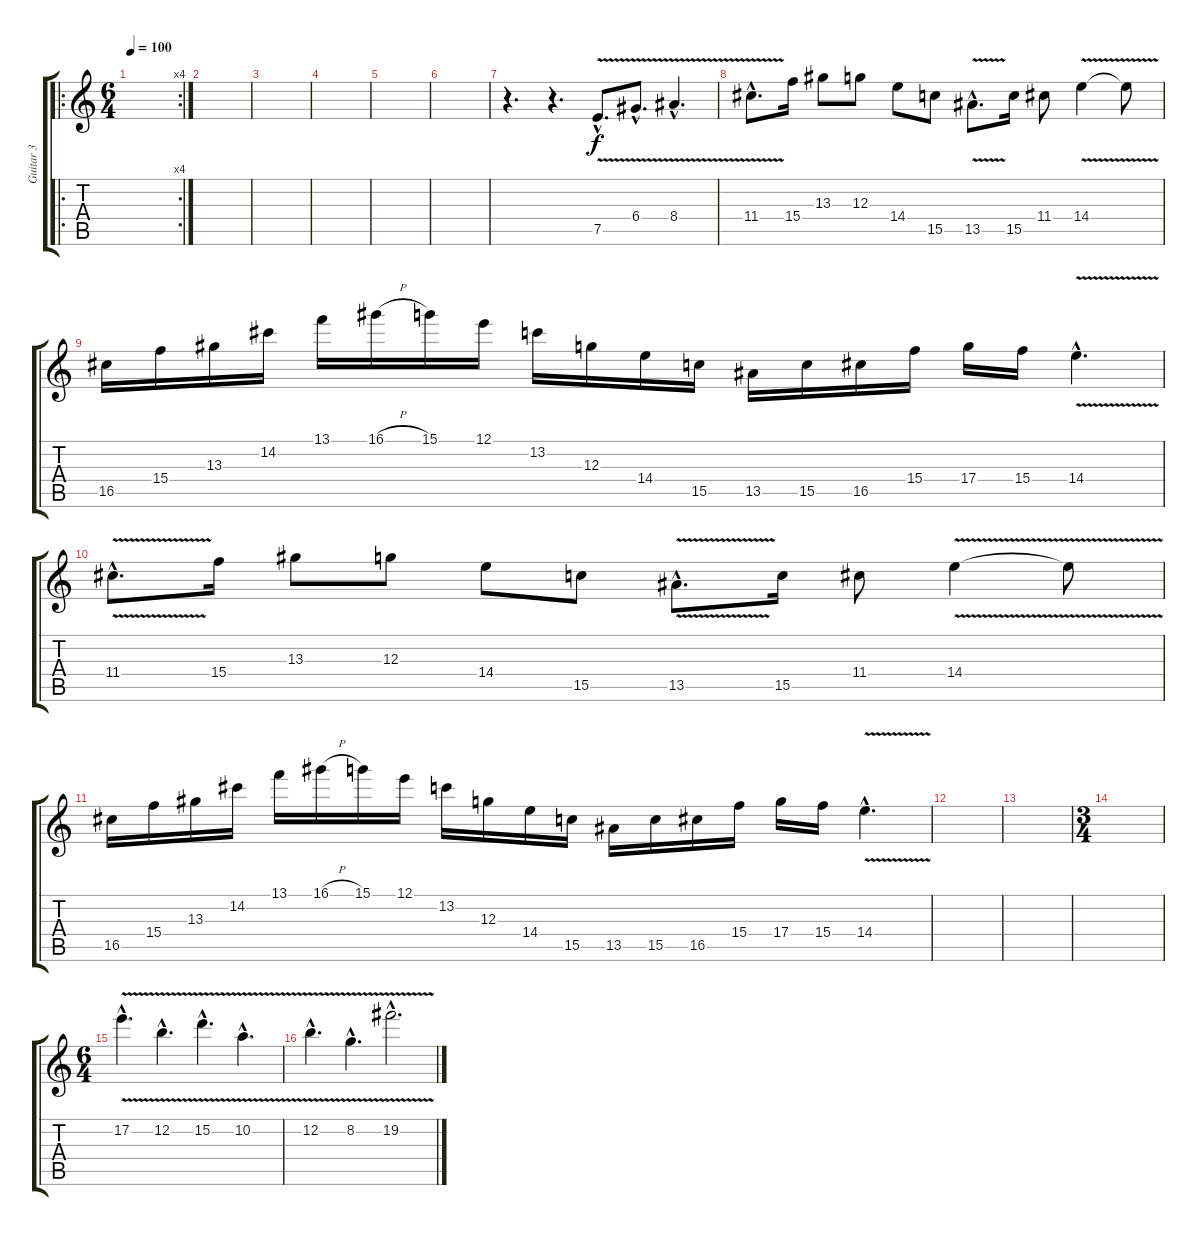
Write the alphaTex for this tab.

\track ("Guitar 3" "Guitar 3") {instrument overdrivenguitar}
\staff {score tabs}
\tuning (E4 B3 G3 D3 A2 E2) {hide}
\ro
\rc 4
\ts (6 4)
\tempo 100
\clef g2
\ks c
|
|
|
|
|
|
r.4{d} r.4{d} 7.5{v hac}.8{d volume 16} 6.4{v hac}.8{d} 8.4{v hac}.4{d} |
11.4{v hac}.8{d} 15.4.16 13.3.8 12.3.8 14.4.8 15.5.8 13.5{v hac}.8{d} 15.5.16 11.4.8 14.4{v}.4 14.4{t}.8 |
16.5.16 15.4.16 13.3.16 14.2.16 13.1.16 16.1{h}.16 15.1.16 12.1.16 13.2.16 12.3.16 14.4.16 15.5.16 13.5.16 15.5.16 16.5.16 15.4.16 17.4.16 15.4.16 14.4{v hac}.4{d} |
11.4{v hac}.8{d} 15.4.16 13.3.8 12.3.8 14.4.8 15.5.8 13.5{v hac}.8{d} 15.5.16 11.4.8 14.4{v}.4 14.4{t}.8 |
16.5.16 15.4.16 13.3.16 14.2.16 13.1.16 16.1{h}.16 15.1.16 12.1.16 13.2.16 12.3.16 14.4.16 15.5.16 13.5.16 15.5.16 16.5.16 15.4.16 17.4.16 15.4.16 14.4{v hac}.4{d} |
|
|
\ts (3 4)
|
\ts (6 4)
17.2{v hac}.4{d volume 12} 12.2{v hac}.4{d} 15.2{v hac}.4{d} 10.2{v hac}.4{d} |
12.2{v hac}.4{d} 8.2{v hac}.4{d} 19.2{v hac}.2{d}
